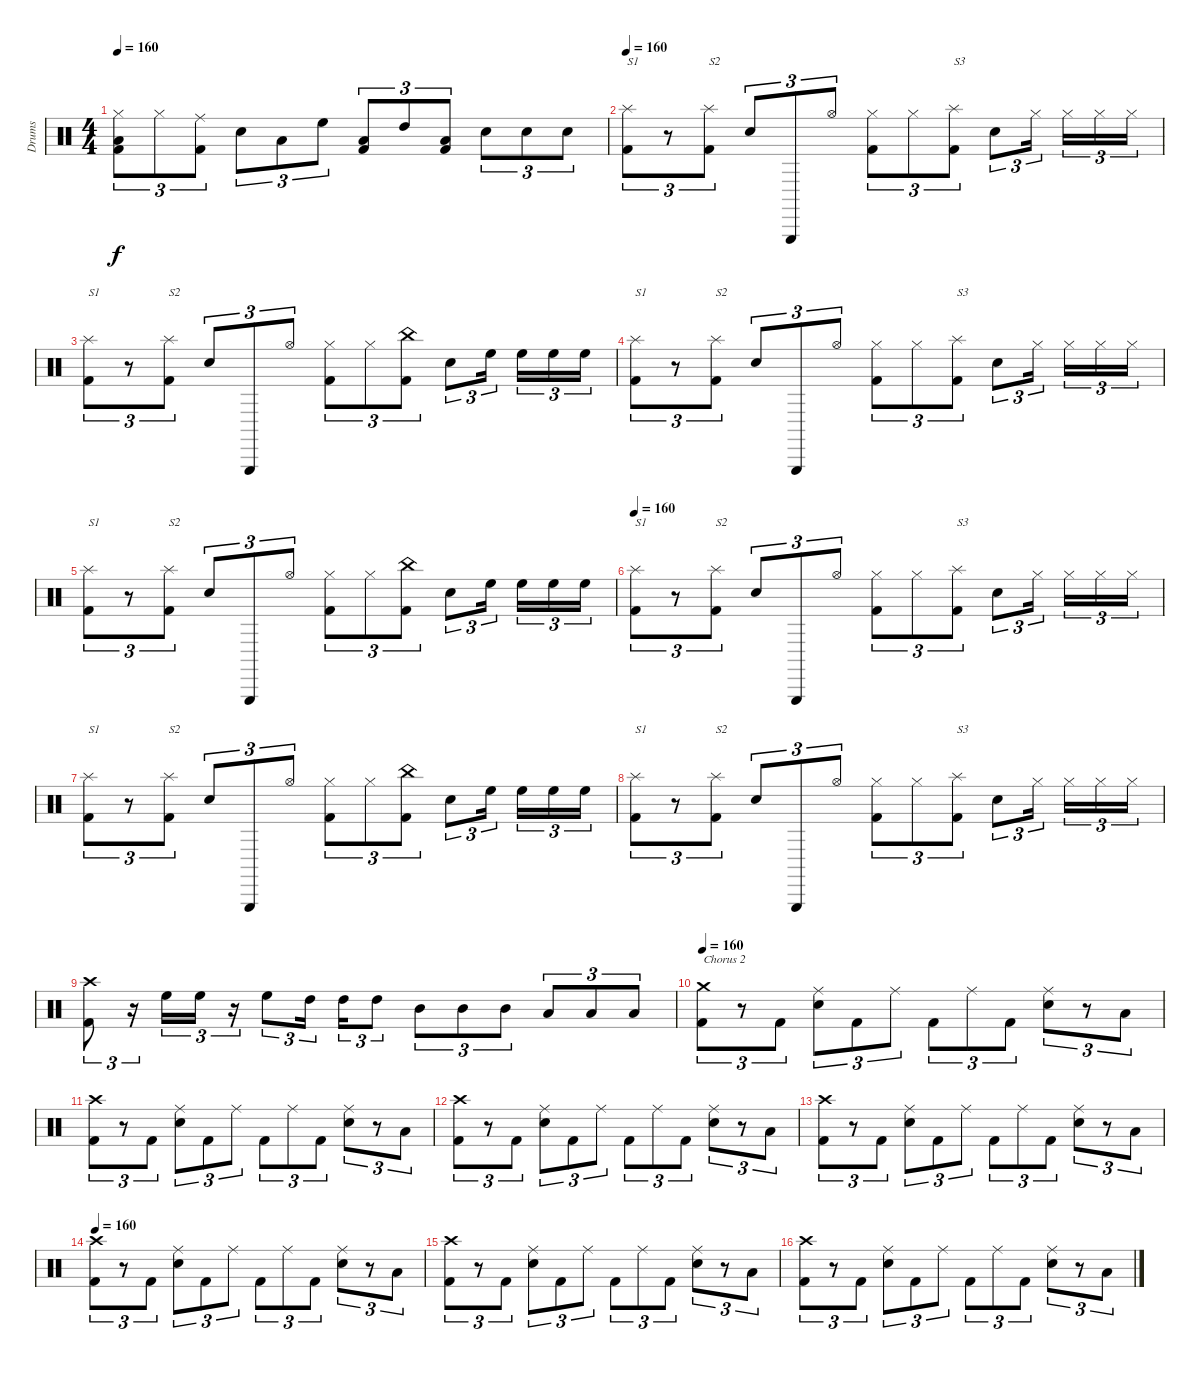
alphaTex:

\track ("Drums" "Drums") {instrument percussion}
\staff {score}
\articulation defaults
\ts (4 4)
\tempo 160
\clef neutral
\ks c
("Hi-Hat (closed)" "Low Tom (hit)" "Kick (hit) 2").8{tu (3 2) dy f} "Hi-Hat (closed)".8{tu (3 2)} ("Ride (middle)" "Kick (hit) 2").8{tu (3 2)} "Electric Snare (hit)".8{tu (3 2)} "Low Tom (hit)".8{tu (3 2)} "High Floor Tom (hit)".8{tu (3 2)} ("Low Tom (hit)" "Kick (hit) 2").8{tu (3 2)} "High Tom (hit)".8{tu (3 2)} ("Low Tom (hit)" "Kick (hit) 2").8{tu (3 2)} "Electric Snare (hit)".8{tu (3 2)} "Electric Snare (hit)".8{tu (3 2)} "Electric Snare (hit)".8{tu (3 2)} |
\tempo 160
("Splash (hit)" "Kick (hit) 2").8{tu (3 2) txt "S1"} r.8{tu (3 2)} ("Splash (hit)" "Kick (hit) 2").8{tu (3 2) txt "S2"} "Electric Snare (hit)".8{tu (3 2)} "Triangle (hit)".8{tu (3 2)} "Hi-Hat (open)".8{tu (3 2)} ("Hi-Hat (closed)" "Kick (hit) 2").8{tu (3 2)} "Hi-Hat (closed)".8{tu (3 2)} ("Splash (hit)" "Kick (hit) 2").8{tu (3 2) txt "S3"} "Electric Snare (hit)".8{tu (3 2)} "Hi-Hat (closed)".16{tu (3 2)} "Hi-Hat (closed)".16{tu (3 2)} "Hi-Hat (closed)".16{tu (3 2)} "Hi-Hat (closed)".16{tu (3 2)} |
("Splash (hit)" "Kick (hit) 2").8{tu (3 2) txt "S1"} r.8{tu (3 2)} ("Splash (hit)" "Kick (hit) 2").8{tu (3 2) txt "S2"} "Electric Snare (hit)".8{tu (3 2)} "Triangle (hit)".8{tu (3 2)} "Hi-Hat (open)".8{tu (3 2)} ("Hi-Hat (closed)" "Kick (hit) 2").8{tu (3 2)} "Hi-Hat (closed)".8{tu (3 2)} ("China (hit)" "Kick (hit) 2").8{tu (3 2)} "Electric Snare (hit)".8{tu (3 2)} "High Floor Tom (hit)".16{tu (3 2)} "High Floor Tom (hit)".16{tu (3 2)} "High Floor Tom (hit)".16{tu (3 2)} "High Floor Tom (hit)".16{tu (3 2)} |
("Splash (hit)" "Kick (hit) 2").8{tu (3 2) txt "S1"} r.8{tu (3 2)} ("Splash (hit)" "Kick (hit) 2").8{tu (3 2) txt "S2"} "Electric Snare (hit)".8{tu (3 2)} "Triangle (hit)".8{tu (3 2)} "Hi-Hat (open)".8{tu (3 2)} ("Hi-Hat (closed)" "Kick (hit) 2").8{tu (3 2)} "Hi-Hat (closed)".8{tu (3 2)} ("Splash (hit)" "Kick (hit) 2").8{tu (3 2) txt "S3"} "Electric Snare (hit)".8{tu (3 2)} "Hi-Hat (closed)".16{tu (3 2)} "Hi-Hat (closed)".16{tu (3 2)} "Hi-Hat (closed)".16{tu (3 2)} "Hi-Hat (closed)".16{tu (3 2)} |
("Splash (hit)" "Kick (hit) 2").8{tu (3 2) txt "S1"} r.8{tu (3 2)} ("Splash (hit)" "Kick (hit) 2").8{tu (3 2) txt "S2"} "Electric Snare (hit)".8{tu (3 2)} "Triangle (hit)".8{tu (3 2)} "Hi-Hat (open)".8{tu (3 2)} ("Hi-Hat (closed)" "Kick (hit) 2").8{tu (3 2)} "Hi-Hat (closed)".8{tu (3 2)} ("China (hit)" "Kick (hit) 2").8{tu (3 2)} "Electric Snare (hit)".8{tu (3 2)} "High Floor Tom (hit)".16{tu (3 2)} "High Floor Tom (hit)".16{tu (3 2)} "High Floor Tom (hit)".16{tu (3 2)} "High Floor Tom (hit)".16{tu (3 2)} |
\tempo 160
("Splash (hit)" "Kick (hit) 2").8{tu (3 2) txt "S1"} r.8{tu (3 2)} ("Splash (hit)" "Kick (hit) 2").8{tu (3 2) txt "S2"} "Electric Snare (hit)".8{tu (3 2)} "Triangle (hit)".8{tu (3 2)} "Hi-Hat (open)".8{tu (3 2)} ("Hi-Hat (closed)" "Kick (hit) 2").8{tu (3 2)} "Hi-Hat (closed)".8{tu (3 2)} ("Splash (hit)" "Kick (hit) 2").8{tu (3 2) txt "S3"} "Electric Snare (hit)".8{tu (3 2)} "Hi-Hat (closed)".16{tu (3 2)} "Hi-Hat (closed)".16{tu (3 2)} "Hi-Hat (closed)".16{tu (3 2)} "Hi-Hat (closed)".16{tu (3 2)} |
("Splash (hit)" "Kick (hit) 2").8{tu (3 2) txt "S1"} r.8{tu (3 2)} ("Splash (hit)" "Kick (hit) 2").8{tu (3 2) txt "S2"} "Electric Snare (hit)".8{tu (3 2)} "Triangle (hit)".8{tu (3 2)} "Hi-Hat (open)".8{tu (3 2)} ("Hi-Hat (closed)" "Kick (hit) 2").8{tu (3 2)} "Hi-Hat (closed)".8{tu (3 2)} ("China (hit)" "Kick (hit) 2").8{tu (3 2)} "Electric Snare (hit)".8{tu (3 2)} "High Floor Tom (hit)".16{tu (3 2)} "High Floor Tom (hit)".16{tu (3 2)} "High Floor Tom (hit)".16{tu (3 2)} "High Floor Tom (hit)".16{tu (3 2)} |
("Splash (hit)" "Kick (hit) 2").8{tu (3 2) txt "S1"} r.8{tu (3 2)} ("Splash (hit)" "Kick (hit) 2").8{tu (3 2) txt "S2"} "Electric Snare (hit)".8{tu (3 2)} "Triangle (hit)".8{tu (3 2)} "Hi-Hat (open)".8{tu (3 2)} ("Hi-Hat (closed)" "Kick (hit) 2").8{tu (3 2)} "Hi-Hat (closed)".8{tu (3 2)} ("Splash (hit)" "Kick (hit) 2").8{tu (3 2) txt "S3"} "Electric Snare (hit)".8{tu (3 2)} "Hi-Hat (closed)".16{tu (3 2)} "Hi-Hat (closed)".16{tu (3 2)} "Hi-Hat (closed)".16{tu (3 2)} "Hi-Hat (closed)".16{tu (3 2)} |
("Crash high (hit)" "Kick (hit) 2").8{tu (3 2)} r.16{tu (3 2)} "High Floor Tom (hit)".16{tu (3 2)} "High Floor Tom (hit)".16{tu (3 2)} r.16{tu (3 2)} "High Floor Tom (hit)".8{tu (3 2)} "High Tom (hit)".16{tu (3 2)} "High Tom (hit)".16{tu (3 2)} "High Tom (hit)".8{tu (3 2)} "Mid Tom (hit)".8{tu (3 2)} "Mid Tom (hit)".8{tu (3 2)} "Mid Tom (hit)".8{tu (3 2)} "Low Tom (hit)".8{tu (3 2)} "Low Tom (hit)".8{tu (3 2)} "Low Tom (hit)".8{tu (3 2)} |
\tempo 160
("Crash medium (hit)" "Kick (hit) 2").8{tu (3 2) txt "Chorus 2"} r.8{tu (3 2)} "Kick (hit) 2".8{tu (3 2)} ("Ride (middle)" "Electric Snare (hit)").8{tu (3 2)} "Kick (hit) 2".8{tu (3 2)} "Ride (middle)".8{tu (3 2)} "Kick (hit) 2".8{tu (3 2)} "Ride (middle)".8{tu (3 2)} "Kick (hit) 2".8{tu (3 2)} ("Ride (middle)" "Electric Snare (hit)").8{tu (3 2)} r.8{tu (3 2)} "Low Tom (hit)".8{tu (3 2)} |
("Crash high (hit)" "Kick (hit) 2").8{tu (3 2)} r.8{tu (3 2)} "Kick (hit) 2".8{tu (3 2)} ("Ride (middle)" "Electric Snare (hit)").8{tu (3 2)} "Kick (hit) 2".8{tu (3 2)} "Ride (middle)".8{tu (3 2)} "Kick (hit) 2".8{tu (3 2)} "Ride (middle)".8{tu (3 2)} "Kick (hit) 2".8{tu (3 2)} ("Ride (middle)" "Electric Snare (hit)").8{tu (3 2)} r.8{tu (3 2)} "Low Tom (hit)".8{tu (3 2)} |
("Crash high (hit)" "Kick (hit) 2").8{tu (3 2)} r.8{tu (3 2)} "Kick (hit) 2".8{tu (3 2)} ("Ride (middle)" "Electric Snare (hit)").8{tu (3 2)} "Kick (hit) 2".8{tu (3 2)} "Ride (middle)".8{tu (3 2)} "Kick (hit) 2".8{tu (3 2)} "Ride (middle)".8{tu (3 2)} "Kick (hit) 2".8{tu (3 2)} ("Ride (middle)" "Electric Snare (hit)").8{tu (3 2)} r.8{tu (3 2)} "Low Tom (hit)".8{tu (3 2)} |
("Crash high (hit)" "Kick (hit) 2").8{tu (3 2)} r.8{tu (3 2)} "Kick (hit) 2".8{tu (3 2)} ("Ride (middle)" "Electric Snare (hit)").8{tu (3 2)} "Kick (hit) 2".8{tu (3 2)} "Ride (middle)".8{tu (3 2)} "Kick (hit) 2".8{tu (3 2)} "Ride (middle)".8{tu (3 2)} "Kick (hit) 2".8{tu (3 2)} ("Ride (middle)" "Electric Snare (hit)").8{tu (3 2)} r.8{tu (3 2)} "Low Tom (hit)".8{tu (3 2)} |
\tempo 160
("Crash high (hit)" "Kick (hit) 2").8{tu (3 2)} r.8{tu (3 2)} "Kick (hit) 2".8{tu (3 2)} ("Ride (middle)" "Electric Snare (hit)").8{tu (3 2)} "Kick (hit) 2".8{tu (3 2)} "Ride (middle)".8{tu (3 2)} "Kick (hit) 2".8{tu (3 2)} "Ride (middle)".8{tu (3 2)} "Kick (hit) 2".8{tu (3 2)} ("Ride (middle)" "Electric Snare (hit)").8{tu (3 2)} r.8{tu (3 2)} "Low Tom (hit)".8{tu (3 2)} |
("Crash high (hit)" "Kick (hit) 2").8{tu (3 2)} r.8{tu (3 2)} "Kick (hit) 2".8{tu (3 2)} ("Ride (middle)" "Electric Snare (hit)").8{tu (3 2)} "Kick (hit) 2".8{tu (3 2)} "Ride (middle)".8{tu (3 2)} "Kick (hit) 2".8{tu (3 2)} "Ride (middle)".8{tu (3 2)} "Kick (hit) 2".8{tu (3 2)} ("Ride (middle)" "Electric Snare (hit)").8{tu (3 2)} r.8{tu (3 2)} "Low Tom (hit)".8{tu (3 2)} |
("Crash high (hit)" "Kick (hit) 2").8{tu (3 2)} r.8{tu (3 2)} "Kick (hit) 2".8{tu (3 2)} ("Ride (middle)" "Electric Snare (hit)").8{tu (3 2)} "Kick (hit) 2".8{tu (3 2)} "Ride (middle)".8{tu (3 2)} "Kick (hit) 2".8{tu (3 2)} "Ride (middle)".8{tu (3 2)} "Kick (hit) 2".8{tu (3 2)} ("Ride (middle)" "Electric Snare (hit)").8{tu (3 2)} r.8{tu (3 2)} "Low Tom (hit)".8{tu (3 2)}
